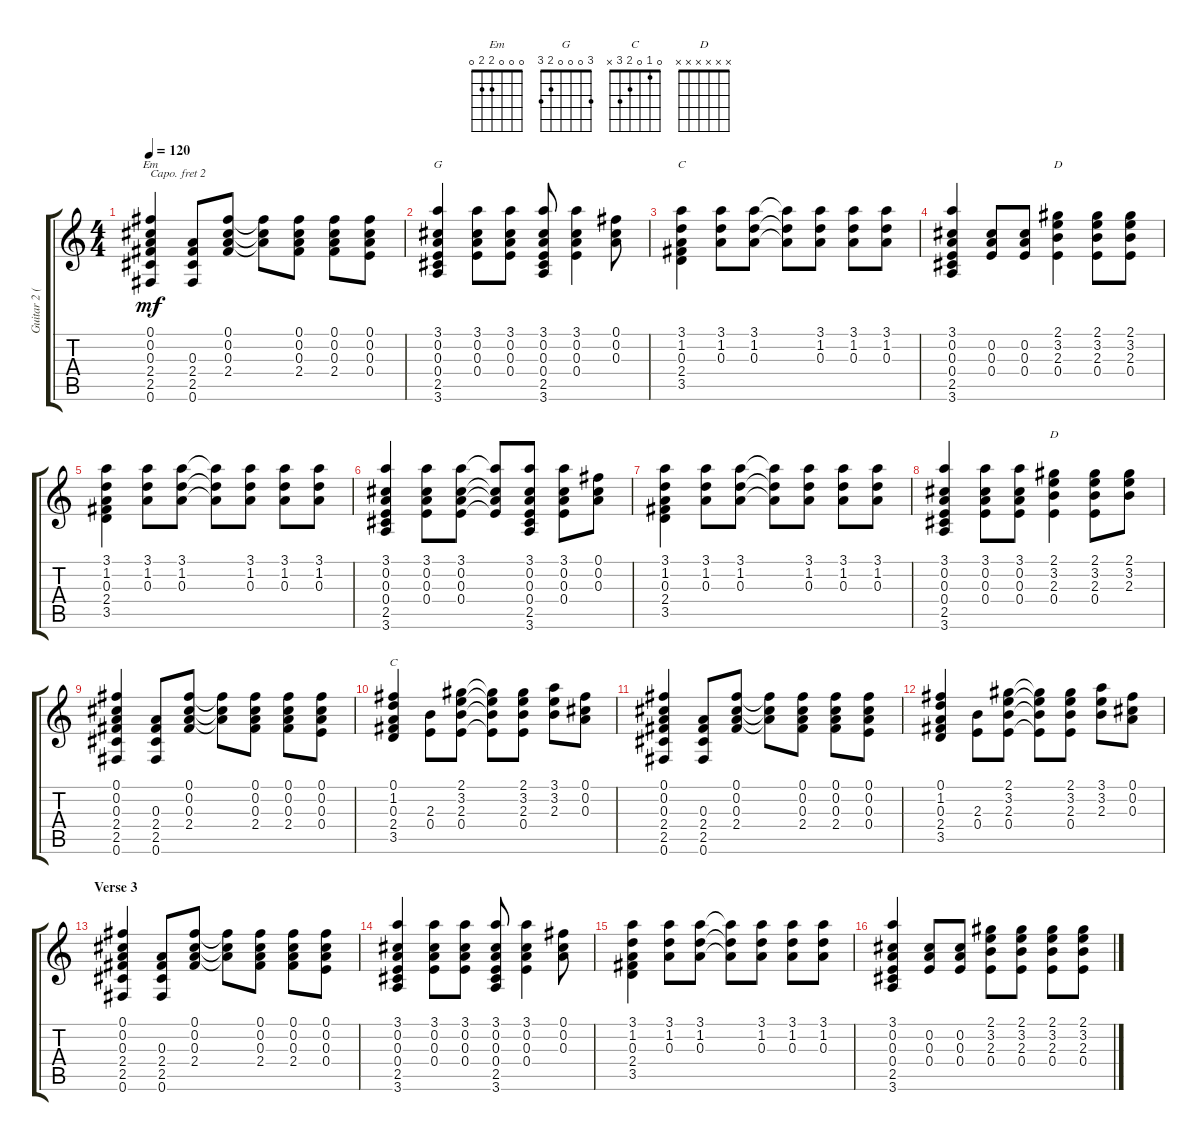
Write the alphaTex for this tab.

\track ("Guitar 2 (capo 2nd)" "Guitar 2 (") {instrument acousticguitarsteel}
\staff {score tabs}
\capo 2
\tuning (E4 B3 G3 D3 A2 E2) {hide}
\chord ("Em" 0 0 0 2 2 0)
\chord ("G" 3 0 0 0 2 3)
\chord ("C" 3 1 0 2 3 x)
\chord ("D" 2 3 2 0 x x)
\chord ("D" x x x x x x) {firstfret 0}
\chord ("C" 0 1 0 2 3 x)
\ts (4 4)
\tempo 120
\clef g2
\ks c
(0.1 0.2 0.3 2.4 2.5 0.6).4{ch "Em" dy mf} (0.3 2.4 2.5 0.6).8 (0.1 0.2 0.3 2.4).8 (0.1{t} 0.2{t} 0.3{t}).8 (0.1 0.2 0.3 2.4).8 (0.1 0.2 0.3 2.4).8 (0.1 0.2 0.3 0.4).8 |
(3.1 0.2 0.3 0.4 2.5 3.6).4{ch "G"} (3.1 0.2 0.3 0.4).8 (3.1 0.2 0.3 0.4).8 (3.1 0.2 0.3 0.4 2.5 3.6).8 (3.1 0.2 0.3 0.4).4 (0.1 0.2 0.3).8 |
(3.1 1.2 0.3 2.4 3.5).4{ch "C"} (3.1 1.2 0.3).8 (3.1 1.2 0.3).8 (3.1{t} 1.2{t} 0.3{t}).8 (3.1 1.2 0.3).8 (3.1 1.2 0.3).8 (3.1 1.2 0.3).8 |
(3.1 0.2 0.3 0.4 2.5 3.6).4 (0.2 0.3 0.4).8 (0.2 0.3 0.4).8 (2.1 3.2 2.3 0.4).4{ch "D"} (2.1 3.2 2.3 0.4).8 (2.1 3.2 2.3 0.4).8 |
(3.1 1.2 0.3 2.4 3.5).4 (3.1 1.2 0.3).8 (3.1 1.2 0.3).8 (3.1{t} 1.2{t} 0.3{t}).8 (3.1 1.2 0.3).8 (3.1 1.2 0.3).8 (3.1 1.2 0.3).8 |
(3.1 0.2 0.3 0.4 2.5 3.6).4 (3.1 0.2 0.3 0.4).8 (3.1 0.2 0.3 0.4).8 (3.1{t} 0.2{t} 0.3{t} 0.4{t}).8 (3.1 0.2 0.3 0.4 2.5 3.6).8 (3.1 0.2 0.3 0.4).8 (0.1 0.2 0.3).8 |
(3.1 1.2 0.3 2.4 3.5).4 (3.1 1.2 0.3).8 (3.1 1.2 0.3).8 (3.1{t} 1.2{t} 0.3{t}).8 (3.1 1.2 0.3).8 (3.1 1.2 0.3).8 (3.1 1.2 0.3).8 |
(3.1 0.2 0.3 0.4 2.5 3.6).4 (3.1 0.2 0.3 0.4).8 (3.1 0.2 0.3 0.4).8 (2.1 3.2 2.3 0.4).4{ch "D"} (2.1 3.2 2.3 0.4).8 (2.1 3.2 2.3).8 |
(0.1 0.2 0.3 2.4 2.5 0.6).4 (0.3 2.4 2.5 0.6).8 (0.1 0.2 0.3 2.4).8 (0.1{t} 0.2{t} 0.3{t}).8 (0.1 0.2 0.3 2.4).8 (0.1 0.2 0.3 2.4).8 (0.1 0.2 0.3 0.4).8 |
(0.1 1.2 0.3 2.4 3.5).4{ch "C"} (2.3 0.4).8 (2.1 3.2 2.3 0.4).8 (2.1{t} 3.2{t} 2.3{t} 0.4{t}).8 (2.1 3.2 2.3 0.4).8 (3.1 3.2 2.3).8 (0.1 0.2 0.3).8 |
(0.1 0.2 0.3 2.4 2.5 0.6).4 (0.3 2.4 2.5 0.6).8 (0.1 0.2 0.3 2.4).8 (0.1{t} 0.2{t} 0.3{t}).8 (0.1 0.2 0.3 2.4).8 (0.1 0.2 0.3 2.4).8 (0.1 0.2 0.3 0.4).8 |
(0.1 1.2 0.3 2.4 3.5).4 (2.3 0.4).8 (2.1 3.2 2.3 0.4).8 (2.1{t} 3.2{t} 2.3{t} 0.4{t}).8 (2.1 3.2 2.3 0.4).8 (3.1 3.2 2.3).8 (0.1 0.2 0.3).8 |
\section ("" "Verse 3")
(0.1 0.2 0.3 2.4 2.5 0.6).4 (0.3 2.4 2.5 0.6).8 (0.1 0.2 0.3 2.4).8 (0.1{t} 0.2{t} 0.3{t}).8 (0.1 0.2 0.3 2.4).8 (0.1 0.2 0.3 2.4).8 (0.1 0.2 0.3 0.4).8 |
(3.1 0.2 0.3 0.4 2.5 3.6).4 (3.1 0.2 0.3 0.4).8 (3.1 0.2 0.3 0.4).8 (3.1 0.2 0.3 0.4 2.5 3.6).8 (3.1 0.2 0.3 0.4).4 (0.1 0.2 0.3).8 |
(3.1 1.2 0.3 2.4 3.5).4 (3.1 1.2 0.3).8 (3.1 1.2 0.3).8 (3.1{t} 1.2{t} 0.3{t}).8 (3.1 1.2 0.3).8 (3.1 1.2 0.3).8 (3.1 1.2 0.3).8 |
(3.1 0.2 0.3 0.4 2.5 3.6).4 (0.2 0.3 0.4).8 (0.2 0.3 0.4).8 (2.1 3.2 2.3 0.4).8 (2.1 3.2 2.3 0.4).8 (2.1 3.2 2.3 0.4).8 (2.1 3.2 2.3 0.4).8
